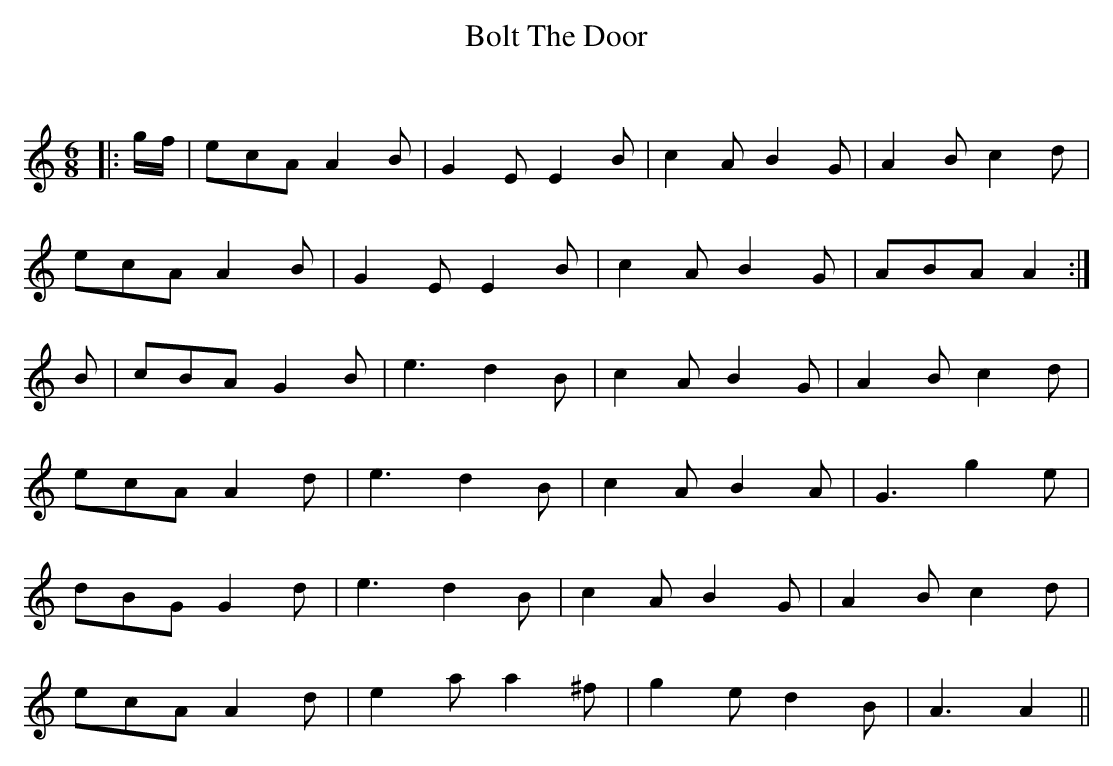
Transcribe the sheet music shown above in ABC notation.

X:1
T: Bolt The Door
C:
Q:180
K:Am
M:6/8
L:1/16
|:gf|e2c2A2 A4B2|G4E2 E4B2|c4A2 B4G2|A4B2 c4d2|
e2c2A2 A4B2|G4E2 E4B2|c4A2 B4G2|A2B2A2 A4:|
B2|c2B2A2 G4B2|e6 d4B2|c4A2 B4G2|A4B2 c4d2|
e2c2A2 A4d2|e6 d4B2|c4A2 B4A2|G6 g4e2|
d2B2G2 G4d2|e6 d4B2|c4A2 B4G2|A4B2 c4d2|
e2c2A2 A4d2|e4a2 a4^f2|g4e2 d4B2|A6 A4||
